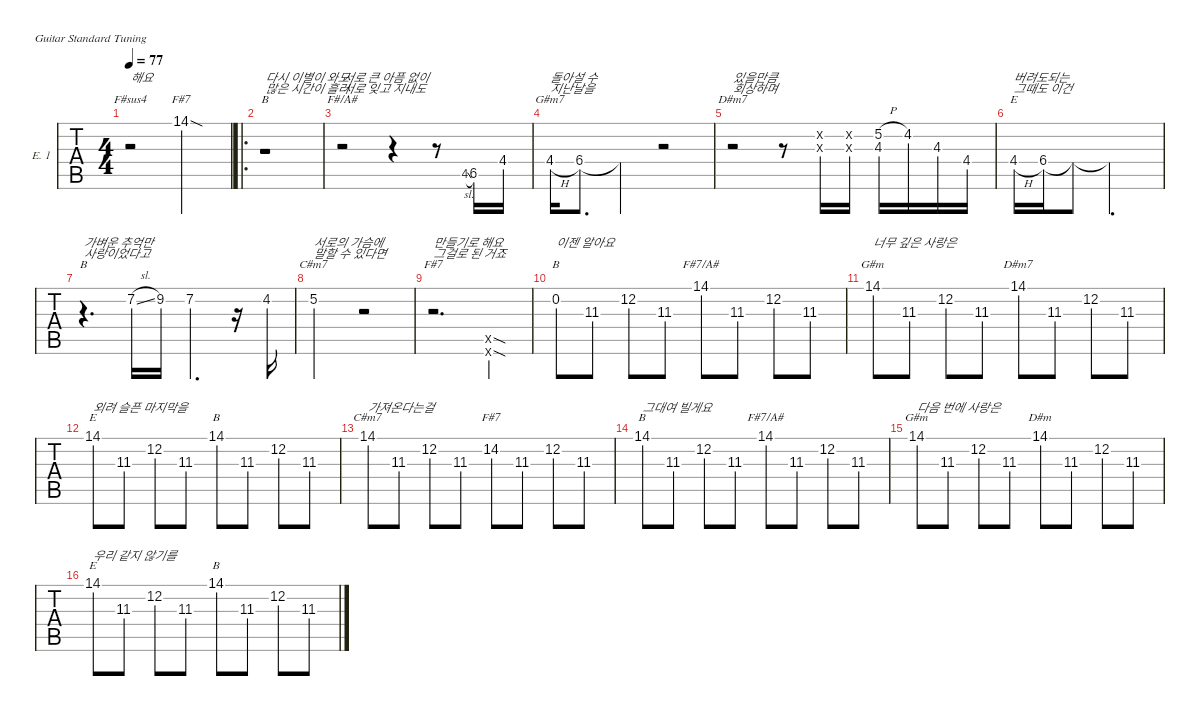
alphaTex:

\defaultSystemsLayout 4
\hideDynamics
\bracketExtendMode nobrackets
\firstSystemTrackNameOrientation horizontal
\track ("Distortion Guitar" "E. 1") {defaultSystemsLayout 4 instrument distortionguitar}
\staff {tabs}
\tuning (E4 B3 G3 D3 A2 E2)
\chord ("B" 2 4 4 4 2 x) {showdiagram false showfingering false barre 2}
\chord ("F#/A#" 2 2 3 2 4 2) {showdiagram false showfingering false barre (2 2 2)}
\chord ("D#m7" 6 7 8 8 6 x) {firstfret 6 showdiagram false showfingering false barre 6}
\chord ("E" 0 0 1 2 2 0) {showdiagram false showfingering false}
\chord ("C#m7" 4 5 4 6 4 x) {firstfret 4 showdiagram false showfingering false barre (4 4)}
\chord ("F#7" 2 2 3 2 4 2) {showdiagram false showfingering false barre (2 2 2)}
\chord ("F#sus4" 2 2 4 4 4 2) {showdiagram false showfingering false barre (2 2)}
\chord ("G#m7" x x x 4 x x) {showdiagram false showfingering false}
\chord ("" 11 12 13 13 11 x) {firstfret 11 showdiagram false showfingering false barre 11}
\chord ("E" x x x 4 x x) {showdiagram false showfingering false}
\chord ("" 0 0 1 2 2 0) {showdiagram false showfingering false}
\chord ("F#7/A#" 2 2 3 2 4 2) {showdiagram false showfingering false barre (2 2 2)}
\chord ("G#m" 11 12 13 13 11 x) {firstfret 11 showdiagram false showfingering false barre 11}
\chord ("D#m" 6 7 8 8 6 x) {firstfret 6 showdiagram false showfingering false barre 6}
\ts (4 4)
\tempo 77
\clef g2
\ks c
r.2{ch "F#sus4" txt "해요" dy mf} 14.1{sod acc #}.2{ch "F#7"} |
\ro
r.1{ch "B" txt "다시 이별이 와도\n많은 시간이 흘러"} |
r.2{ch "F#/A#" txt "서로 큰 아픔 없이\n서로 잊고 지내도"} r.4 r.8 4.5{sl acc #}.8{gr onbeat} 6.5{acc #}.16 4.4{acc #}.16 |
4.4{h acc #}.16{ch "G#m7" txt "돌아설 수\n지난날을"} 6.4{acc #}.8{d} 6.4{t acc #}.4 r.2{ch ""} |
r.2{ch "D#m7" txt "있을만큼\n회상하며"} r.8 (0.2{x} 0.3{x}).16 (0.2{x} 0.3{x}).16 (5.2{h} 4.3).16 4.2{acc #}.16 4.3.16 4.4{acc #}.16 |
4.4{h acc #}.16{ch "E" txt "버려도되는\n그때도 이건"} 6.4{acc #}.16 6.4{t acc #}.8 6.4{t acc #}.2{d ch ""} |
r.4{d ch "B" txt "가벼운 추억만\n사랑이었다고"} 7.2{sl acc #}.16 9.2{acc #}.16 7.2{acc #}.4{d} r.16 4.2{acc #}.16 |
5.2.2{ch "C#m7" txt "서로의 가슴에\n말할 수 있다면"} r.2 |
r.2{d ch "F#7" txt "만들기로 해요\n그걸로 된 거죠"} (0.6{sod x} 0.5{sod x}).4 |
0.2.8{ch "B" txt "이젠 알아요"} 11.3{acc #}.8 12.2.8 11.3{acc #}.8 14.1{acc #}.8{ch "F#7/A#"} 11.3{acc #}.8 12.2.8 11.3{acc #}.8 |
14.1{acc #}.8{ch "G#m" txt "너무 깊은 사랑은"} 11.3{acc #}.8 12.2.8 11.3{acc #}.8 14.1{acc #}.8{ch "D#m7"} 11.3{acc #}.8 12.2.8 11.3{acc #}.8 |
14.1{acc #}.8{ch "E" txt "외려 슬픈 마지막을"} 11.3{acc #}.8 12.2.8 11.3{acc #}.8 14.1{acc #}.8{ch "B"} 11.3{acc #}.8 12.2.8 11.3{acc #}.8 |
14.1{acc #}.8{ch "C#m7" txt "가져온다는걸"} 11.3{acc #}.8 12.2.8 11.3{acc #}.8 14.2{acc #}.8{ch "F#7"} 11.3{acc #}.8 12.2.8 11.3{acc #}.8 |
14.1{acc #}.8{ch "B" txt "그대여 빌게요"} 11.3{acc #}.8 12.2.8 11.3{acc #}.8 14.1{acc #}.8{ch "F#7/A#"} 11.3{acc #}.8 12.2.8 11.3{acc #}.8 |
14.1{acc #}.8{ch "G#m" txt "다음 번에 사랑은"} 11.3{acc #}.8 12.2.8 11.3{acc #}.8 14.1{acc #}.8{ch "D#m"} 11.3{acc #}.8 12.2.8 11.3{acc #}.8 |
14.1{acc #}.8{ch "E" txt "우리 같지 않기를"} 11.3{acc #}.8 12.2.8 11.3{acc #}.8 14.1{acc #}.8{ch "B"} 11.3{acc #}.8 12.2.8 11.3{acc #}.8
